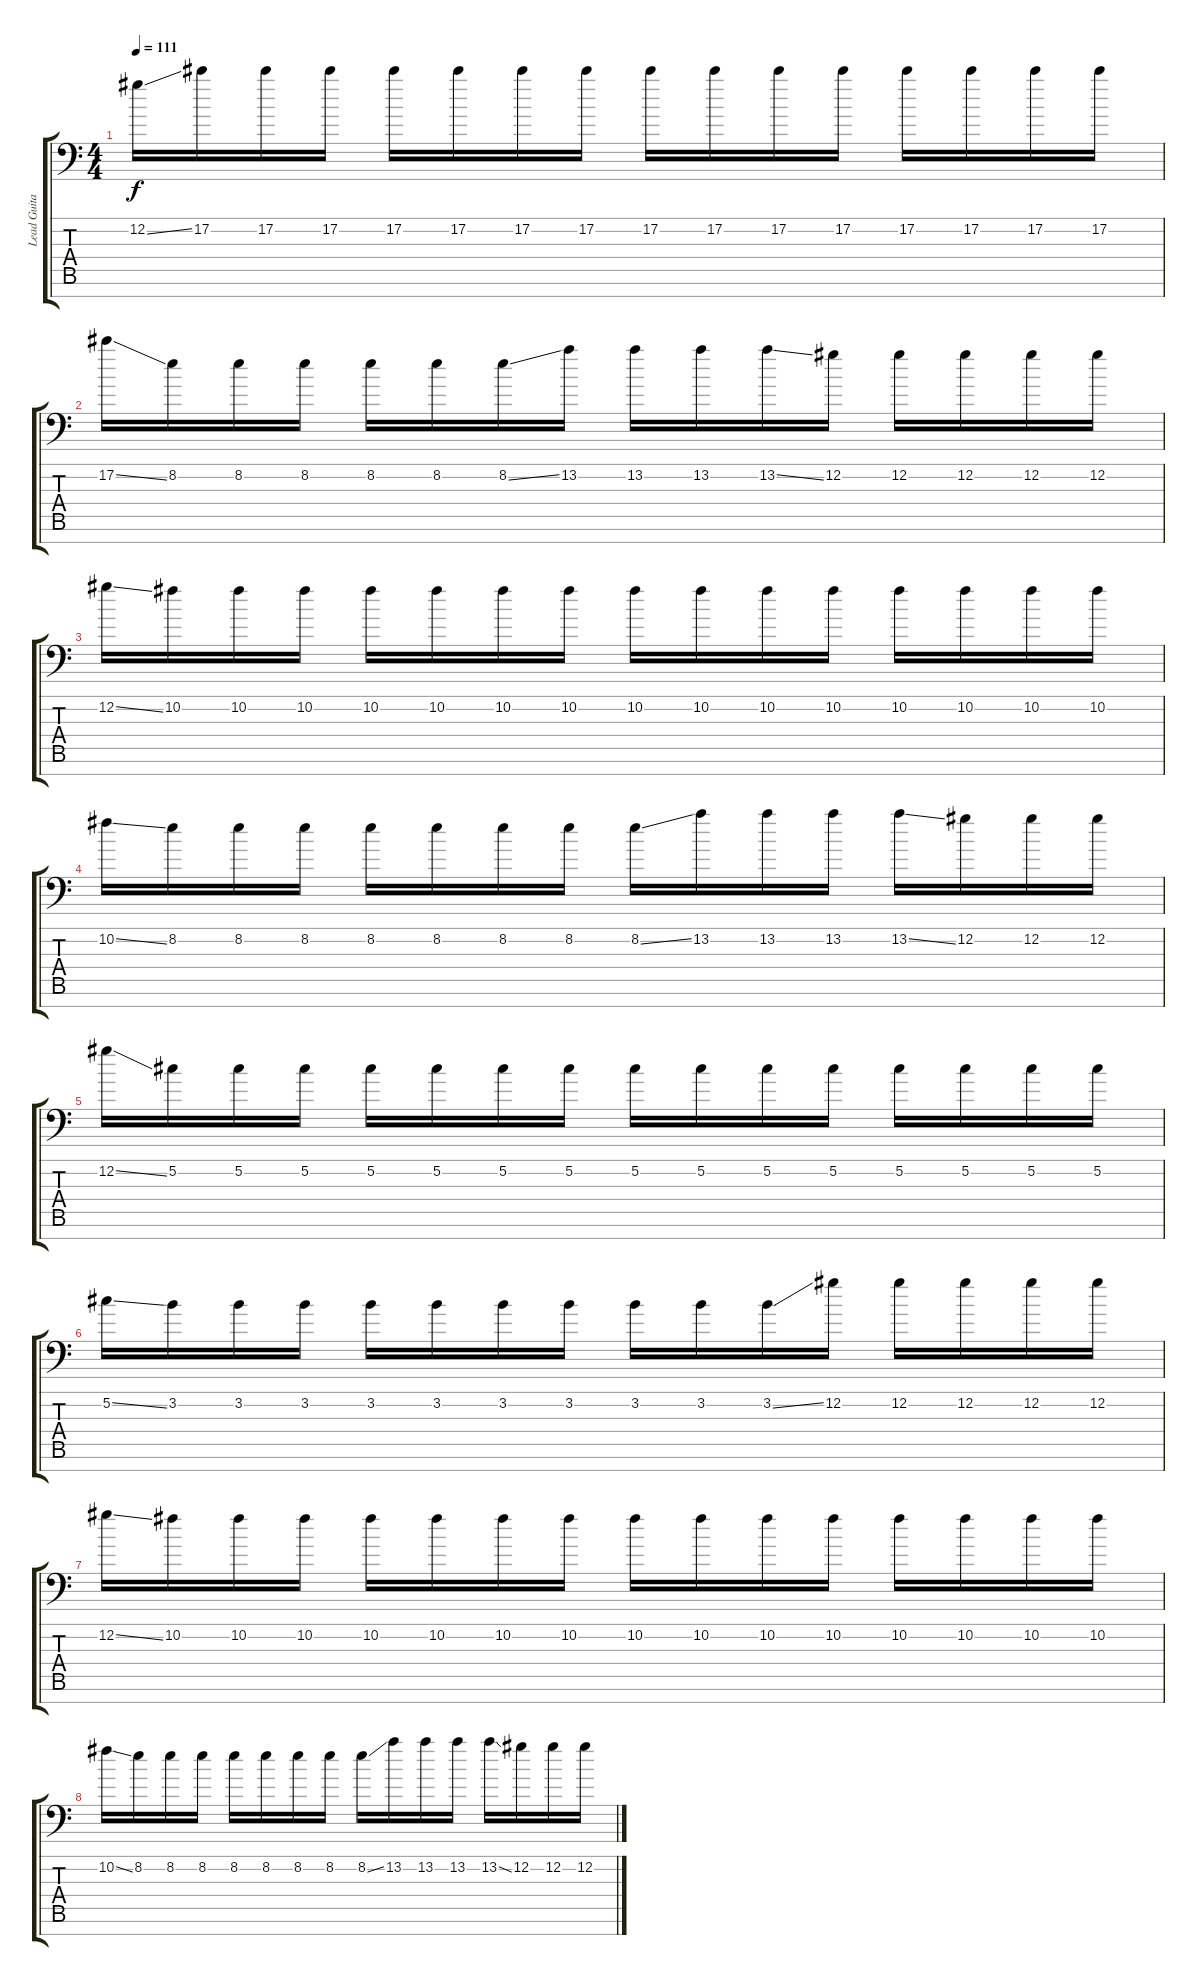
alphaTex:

\track ("Lead Guitar" "Lead Guita") {instrument distortionguitar}
\staff {score tabs}
\tuning (Db4 Ab3 Eb3 Db3 Ab2 Eb2 Gb1) {hide}
\ts (4 4)
\tempo 111
\clef f4
\ks c
12.2{ss}.16{dy f} 17.2.16 17.2.16 17.2.16 17.2.16 17.2.16 17.2.16 17.2.16 17.2.16 17.2.16 17.2.16 17.2.16 17.2.16 17.2.16 17.2.16 17.2.16 |
17.2{ss}.16 8.2.16 8.2.16 8.2.16 8.2.16 8.2.16 8.2{ss}.16 13.2.16 13.2.16 13.2.16 13.2{ss}.16 12.2.16 12.2.16 12.2.16 12.2.16 12.2.16 |
12.2{ss}.16 10.2.16 10.2.16 10.2.16 10.2.16 10.2.16 10.2.16 10.2.16 10.2.16 10.2.16 10.2.16 10.2.16 10.2.16 10.2.16 10.2.16 10.2.16 |
10.2{ss}.16 8.2.16 8.2.16 8.2.16 8.2.16 8.2.16 8.2.16 8.2.16 8.2{ss}.16 13.2.16 13.2.16 13.2.16 13.2{ss}.16 12.2.16 12.2.16 12.2.16 |
12.2{ss}.16 5.2.16 5.2.16 5.2.16 5.2.16 5.2.16 5.2.16 5.2.16 5.2.16 5.2.16 5.2.16 5.2.16 5.2.16 5.2.16 5.2.16 5.2.16 |
5.2{ss}.16 3.2.16 3.2.16 3.2.16 3.2.16 3.2.16 3.2.16 3.2.16 3.2.16 3.2.16 3.2{ss}.16 12.2.16 12.2.16 12.2.16 12.2.16 12.2.16 |
12.2{ss}.16 10.2.16 10.2.16 10.2.16 10.2.16 10.2.16 10.2.16 10.2.16 10.2.16 10.2.16 10.2.16 10.2.16 10.2.16 10.2.16 10.2.16 10.2.16 |
10.2{ss}.16 8.2.16 8.2.16 8.2.16 8.2.16 8.2.16 8.2.16 8.2.16 8.2{ss}.16 13.2.16 13.2.16 13.2.16 13.2{ss}.16 12.2.16 12.2.16 12.2.16
